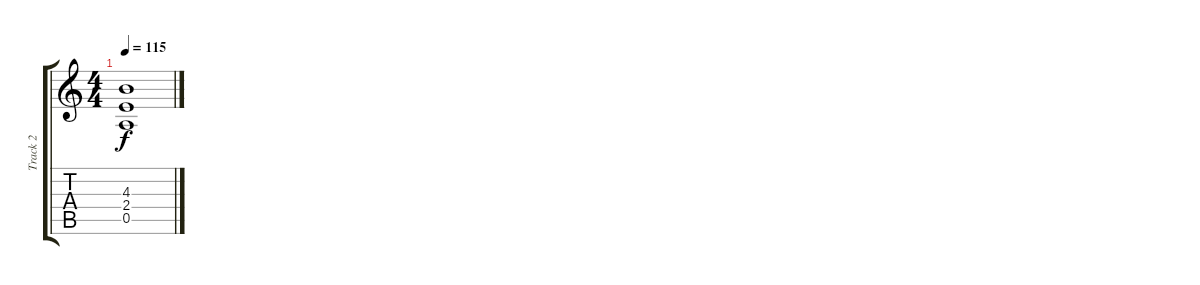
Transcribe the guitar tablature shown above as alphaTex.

\track ("Track 2" "Track 2") {instrument acousticguitarsteel}
\staff {score tabs}
\tuning (E4 B3 G3 D3 A2 E2) {hide}
\ts (4 4)
\tempo 115
\clef g2
\ks c
(4.3 2.4 0.5).1{dy f}
